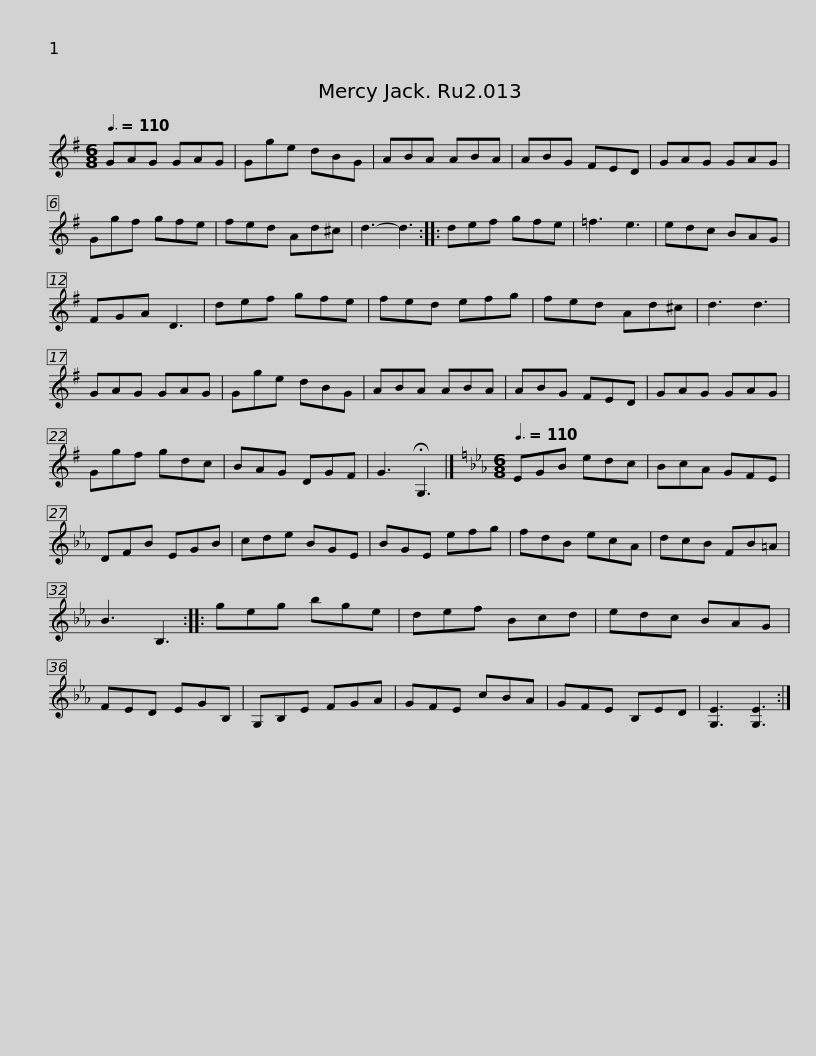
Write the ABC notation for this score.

X:1
L:1/8
Q:3/8=110
M:6/8
I:linebreak $
K:G
V:1 treble
V:1
 GAG GAG | Gge dBG | ABA ABA | ABG FED | GAG GAG | %5
 Ggf gfe | fed Ad^c |$ d3- d3 :: def gfe | =f3 e3 | %10
 edc BAG | FGA D3 | def gfe | fed efg | fed Ad^c |$ %15
 d3 d3 | GAG GAG | Gge dBG | ABA ABA | ABG FED | %20
 GAG GAG | Ggf gdc | BAG DGF |$ G3 !fermata!G,3 |][K:Eb][M:6/8][Q:3/8=110] EGB edc | %25
 BcA GFE | DFB EGB | cde BGE | BGE efg | fdB ecA |$ %30
 dcB FB=A | B3 B,3 :: geg bge | def Bcd | edc BAG | %35
 FED EGB, | G,B,E FGA |$ GFE cBA | GFE B,ED | [G,E]3 [G,E]3 :| %40
